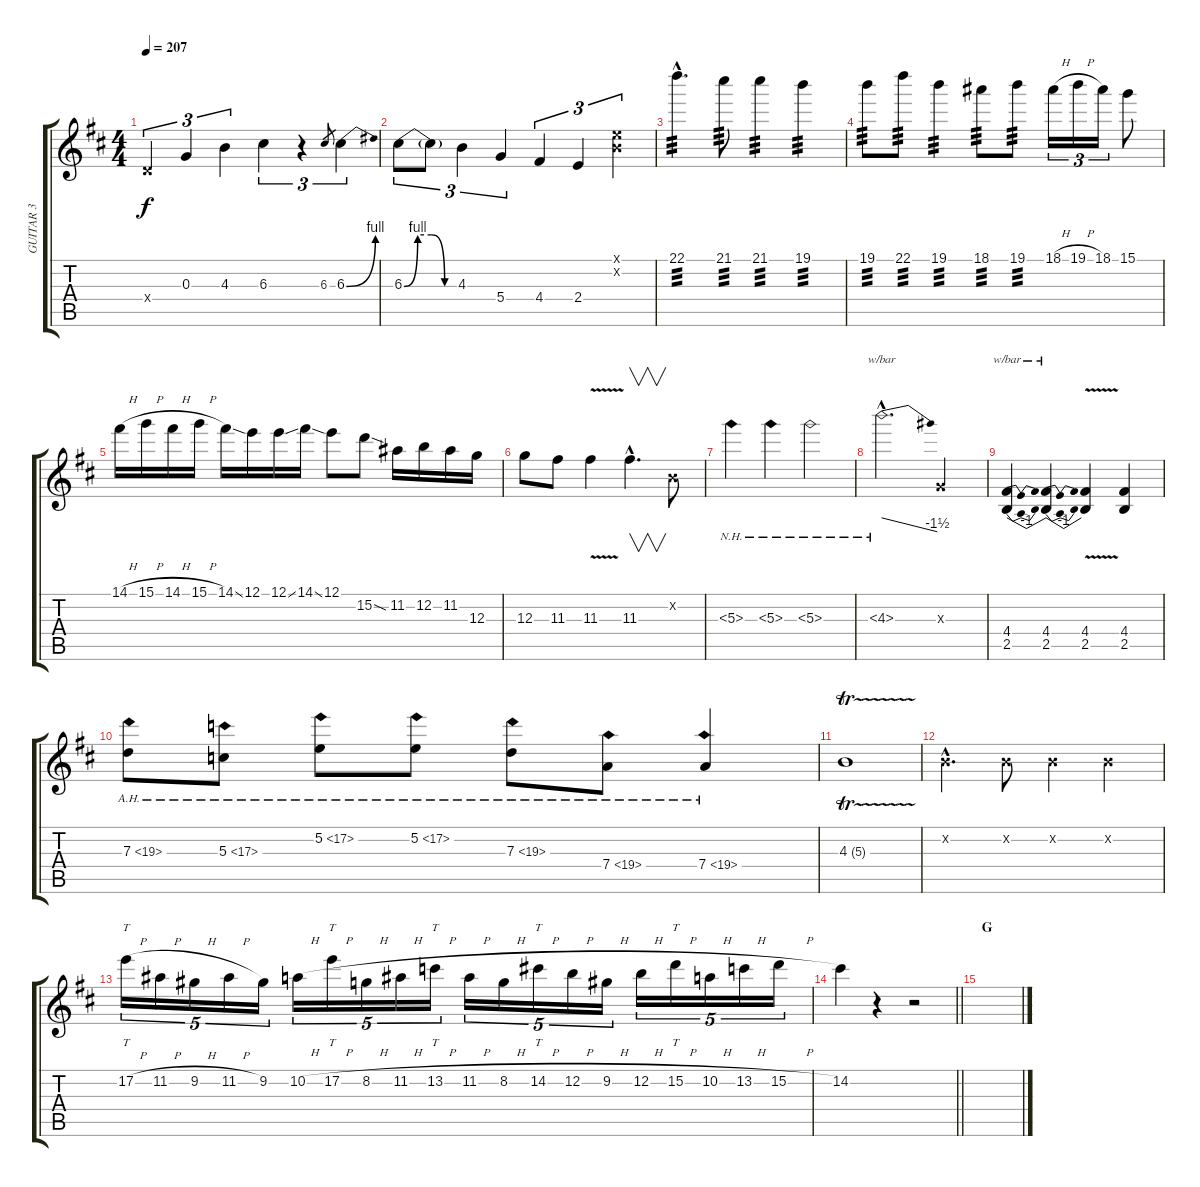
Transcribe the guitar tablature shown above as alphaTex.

\track ("GUITAR 3" "GUITAR 3") {instrument distortionguitar}
\staff {score tabs}
\tuning (E4 B3 G3 D3 A2 E2) {hide}
\ts (4 4)
\tempo 207
\clef g2
\ks d
0.4{x}.4{tu (3 2) dy f} 0.3.4{tu (3 2)} 4.3.4{tu (3 2)} 6.3.4{tu (3 2)} r.4{tu (3 2)} 6.3.8{gr} 6.3{be (bend 0 0 60 4)}.4{tu (3 2)} |
6.3{be (custom 0 0 15 4 30 4 45 0 60 0)}.8{tu (3 2)} 6.3{t}.8{tu (3 2)} 4.3.4{tu (3 2)} 5.4.4{tu (3 2)} 4.4.4{tu (3 2)} 2.4.4{tu (3 2)} (0.1{x} 0.2{x}).4{tu (3 2)} |
22.1{hac}.4{d tp 3} 21.1.8{tp 3} 21.1.4{tp 3} 19.1.4{tp 3} |
19.1.8{tp 3} 22.1.8{tp 3} 19.1.4{tp 3} 18.1.8{tp 3} 19.1.8{tp 3} 18.1{h}.16{tu (3 2)} 19.1{h}.16{tu (3 2)} 18.1.16{tu (3 2)} 15.1.8 |
14.1{h}.16 15.1{h}.16 14.1{h}.16 15.1{h}.16 14.1{ss}.16 12.1.16 12.1{ss}.16 14.1{ss}.16 12.1.8 15.2{sod}.8 11.2.16 12.2.16 11.2.16 12.3.16 |
12.3.8 11.3.8 11.3{v}.4 11.3{hac}.4{v d} 0.2{x}.8 |
5.3{nh}.4 5.3{nh}.4 5.3{nh}.2 |
4.3{nh hac}.2{d tbe (dive default 0 0 60 -6)} 0.3{x}.4 |
(4.4 2.5).4{tbe (dip default 0 0 45 -4 60 0)} (4.4 2.5).4{tbe (dip default 0 0 45 -4 60 0)} (4.4{v} 2.5{v}).4 (4.4 2.5).4 |
7.3{ah 12}.8 5.3{ah 12}.8 5.2{ah 12}.8 5.2{ah 12}.8 7.3{ah 12}.8 7.4{ah 12}.8 7.4{ah 12}.4 |
4.3{tr (5 64)}.1 |
0.2{hac x}.4{d} 0.2{x}.8 0.2{x}.4 0.2{x}.4 |
17.2{h}.16{tt tu (5 4)} 11.2{h}.16{tu (5 4)} 9.2{h}.16{tu (5 4)} 11.2{h}.16{tu (5 4)} 9.2.16{tu (5 4)} 10.2{h}.16{tu (5 4)} 17.2{h}.16{tt tu (5 4)} 8.2{h}.16{tu (5 4)} 11.2{h}.16{tu (5 4)} 13.2{h}.16{tt tu (5 4)} 11.2{h}.16{tu (5 4)} 8.2{h}.16{tu (5 4)} 14.2{h}.16{tt tu (5 4)} 12.2{h}.16{tu (5 4)} 9.2{h}.16{tu (5 4)} 12.2{h}.16{tu (5 4)} 15.2{h}.16{tt tu (5 4)} 10.2{h}.16{tu (5 4)} 13.2{h}.16{tu (5 4)} 15.2{h}.16{tu (5 4)} |
\barLineRight lightlight
14.2.4 r.4 r.2 |
\section ("" "G")
